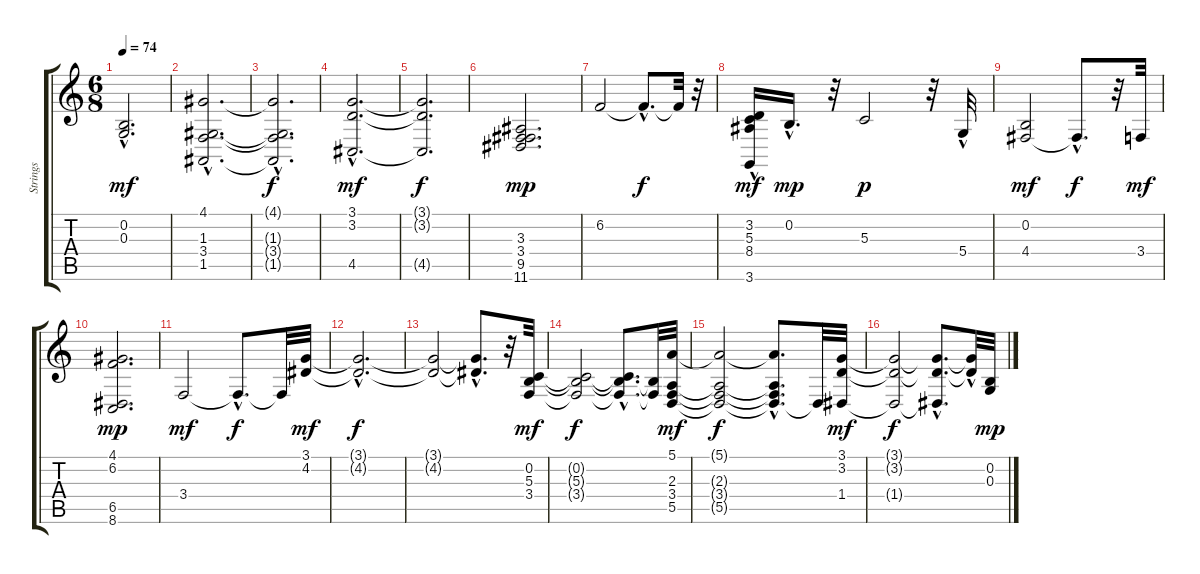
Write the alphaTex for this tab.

\track ("Strings" "Strings") {instrument pad2warm}
\staff {score tabs}
\tuning (E4 B3 G3 D3 A2 E2) {hide}
\ts (6 8)
\tempo 74
\clef g2
\ks c
(0.2 0.3{hac}).2{d dy mf} |
(4.1{hac} 1.3{hac} 3.4{hac} 1.5{hac}).2{d} |
(4.1{t} 1.3{t} 3.4{hac t} 1.5{t}).2{d dy f} |
(3.1{hac} 3.2{hac} 4.5{hac}).2{d dy mf} |
(3.1{t} 3.2{t} 4.5{t}).2{d dy f} |
(3.3 3.4 9.5 11.6).2{d dy mp} |
6.2.2 6.2{hac t}.8{d dy f} 6.2{t}.32 r.32 |
(3.2 5.3{hac} 8.4 3.6).16{dy mf} 0.2{hac}.16{d dy mp} r.32 5.3.2{dy p} r.32 5.4{hac}.32 |
(0.2 4.4).2{dy mf} 4.4{hac t}.8{d dy f} r.32 3.4.32{dy mf} |
(4.1 6.2 6.5 8.6).2{d dy mp} |
3.4.2{dy mf} 3.4{hac t}.8{d dy f} 3.4{t}.32 (3.1 4.2).32{dy mf} |
(3.1{hac t} 4.2{hac t}).2{d dy f} |
(3.1{t} 4.2{t}).2 (3.1{hac t} 4.2{hac t}).8{d} r.32 (0.2 5.3 3.4).32{dy mf} |
(0.2{t} 5.3{t} 3.4{t}).2{dy f} (0.2{hac t} 5.3{t} 3.4{hac t}).8{d} (0.2{t} 3.4{t}).32 (5.1 2.3 3.4 5.5).32{dy mf} |
(5.1{t} 2.3{t} 3.4{t} 5.5{t}).2{dy f} (5.1{hac t} 2.3{hac t} 3.4{hac t} 5.5{hac t}).8{d} 5.5{t}.32 (3.1 3.2 1.4).32{dy mf} |
(3.1{t} 3.2{t} 1.4{t}).2{dy f} (3.1{hac t} 3.2{hac t} 1.4{t}).8{d} (3.1{hac t} 3.2{hac t}).32 (0.2 0.3).32{dy mp}
